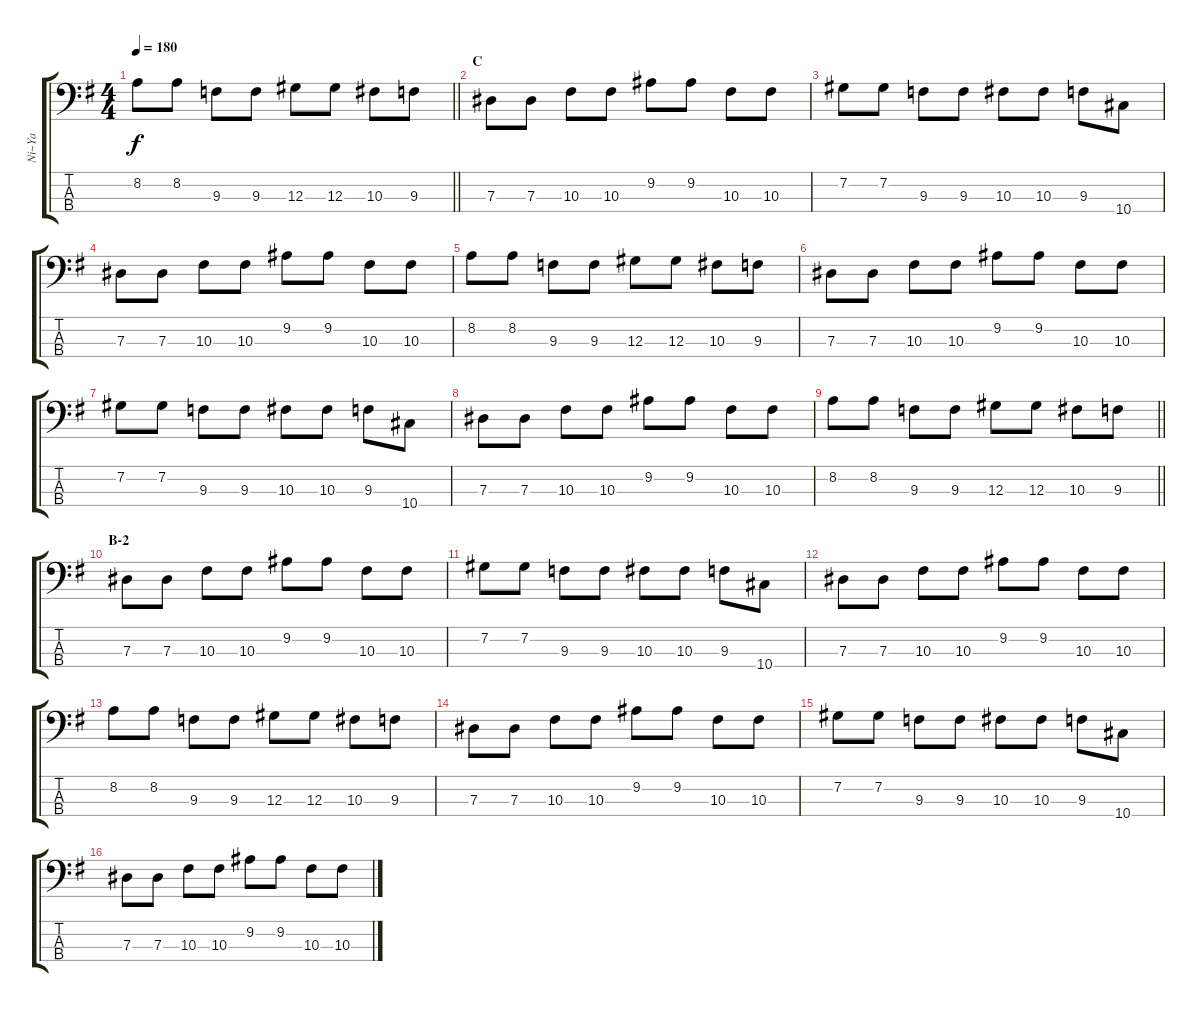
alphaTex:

\track ("Ni~Ya" "Ni~Ya") {instrument electricbasspick}
\staff {score tabs}
\tuning (Gb2 Db2 Ab1 Eb1) {hide}
\ts (4 4)
\tempo 180
\clef f4
\barLineRight lightlight
\ks g
8.2.8{dy f} 8.2.8 9.3.8 9.3.8 12.3.8 12.3.8 10.3.8 9.3.8 |
\section ("" "C")
7.3.8 7.3.8 10.3.8 10.3.8 9.2.8 9.2.8 10.3.8 10.3.8 |
7.2.8 7.2.8 9.3.8 9.3.8 10.3.8 10.3.8 9.3.8 10.4.8 |
7.3.8 7.3.8 10.3.8 10.3.8 9.2.8 9.2.8 10.3.8 10.3.8 |
8.2.8 8.2.8 9.3.8 9.3.8 12.3.8 12.3.8 10.3.8 9.3.8 |
7.3.8 7.3.8 10.3.8 10.3.8 9.2.8 9.2.8 10.3.8 10.3.8 |
7.2.8 7.2.8 9.3.8 9.3.8 10.3.8 10.3.8 9.3.8 10.4.8 |
7.3.8 7.3.8 10.3.8 10.3.8 9.2.8 9.2.8 10.3.8 10.3.8 |
\barLineRight lightlight
8.2.8 8.2.8 9.3.8 9.3.8 12.3.8 12.3.8 10.3.8 9.3.8 |
\section ("" "B-2")
7.3.8 7.3.8 10.3.8 10.3.8 9.2.8 9.2.8 10.3.8 10.3.8 |
7.2.8 7.2.8 9.3.8 9.3.8 10.3.8 10.3.8 9.3.8 10.4.8 |
7.3.8 7.3.8 10.3.8 10.3.8 9.2.8 9.2.8 10.3.8 10.3.8 |
8.2.8 8.2.8 9.3.8 9.3.8 12.3.8 12.3.8 10.3.8 9.3.8 |
7.3.8 7.3.8 10.3.8 10.3.8 9.2.8 9.2.8 10.3.8 10.3.8 |
7.2.8 7.2.8 9.3.8 9.3.8 10.3.8 10.3.8 9.3.8 10.4.8 |
7.3.8 7.3.8 10.3.8 10.3.8 9.2.8 9.2.8 10.3.8 10.3.8
